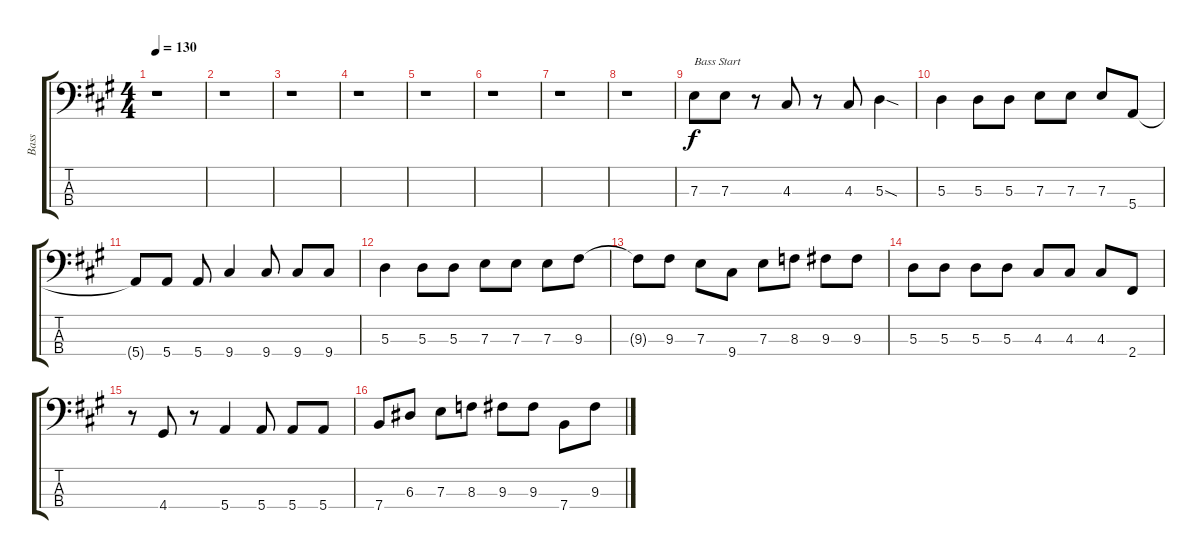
\track ("Bass" "Bass") {instrument electricbassfinger}
\staff {score tabs}
\tuning (G2 D2 A1 E1) {hide}
\ts (4 4)
\tempo 130
\clef f4
\ks a
r.1{dy f instrument electricbassfinger} |
r.1 |
r.1 |
r.1 |
r.1 |
r.1 |
r.1 |
r.1 |
7.3.8{txt "Bass Start"} 7.3.8 r.8 4.3.8 r.8 4.3.8 5.3{sod}.4 |
5.3.4 5.3.8 5.3.8 7.3.8 7.3.8 7.3.8 5.4.8 |
5.4{t}.8 5.4.8 5.4.8 9.4.4 9.4.8 9.4.8 9.4.8 |
5.3.4 5.3.8 5.3.8 7.3.8 7.3.8 7.3.8 9.3.8 |
9.3{t}.8 9.3.8 7.3.8 9.4.8 7.3.8 8.3.8 9.3.8 9.3.8 |
5.3.8 5.3.8 5.3.8 5.3.8 4.3.8 4.3.8 4.3.8 2.4.8 |
r.8 4.4.8 r.8 5.4.4 5.4.8 5.4.8 5.4.8 |
7.4.8 6.3.8 7.3.8 8.3.8 9.3.8 9.3.8 7.4.8 9.3.8
